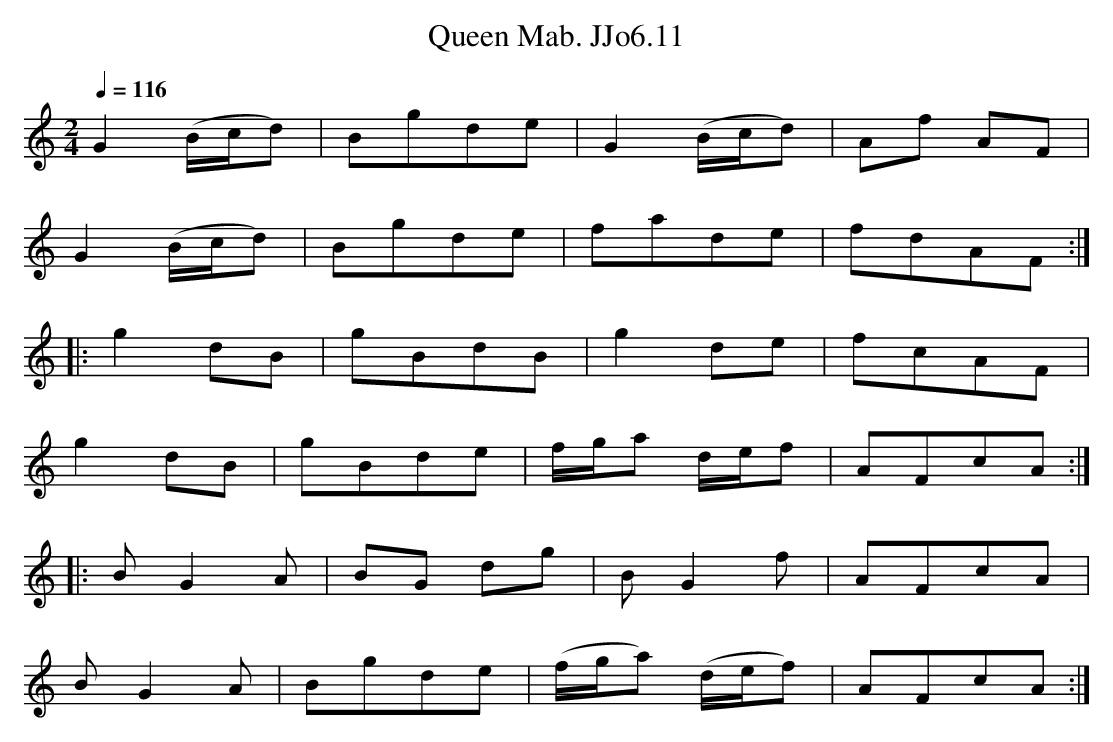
X:1
T:Queen Mab. JJo6.11
M:2/4
L:1/8
Q:1/4=116
K:C
G2(B/c/d)|Bgde|G2(B/c/d)|Af AF|
G2(B/c/d)|Bgde|fade|fdAF:|
|:g2dB|gBdB|g2de|fcAF|
g2dB|gBde|f/g/a d/e/f|AFcA:|
|:BG2A|BG dg|BG2f|AFcA|
BG2A|Bgde|(f/g/a) (d/e/f)|AFcA:|
